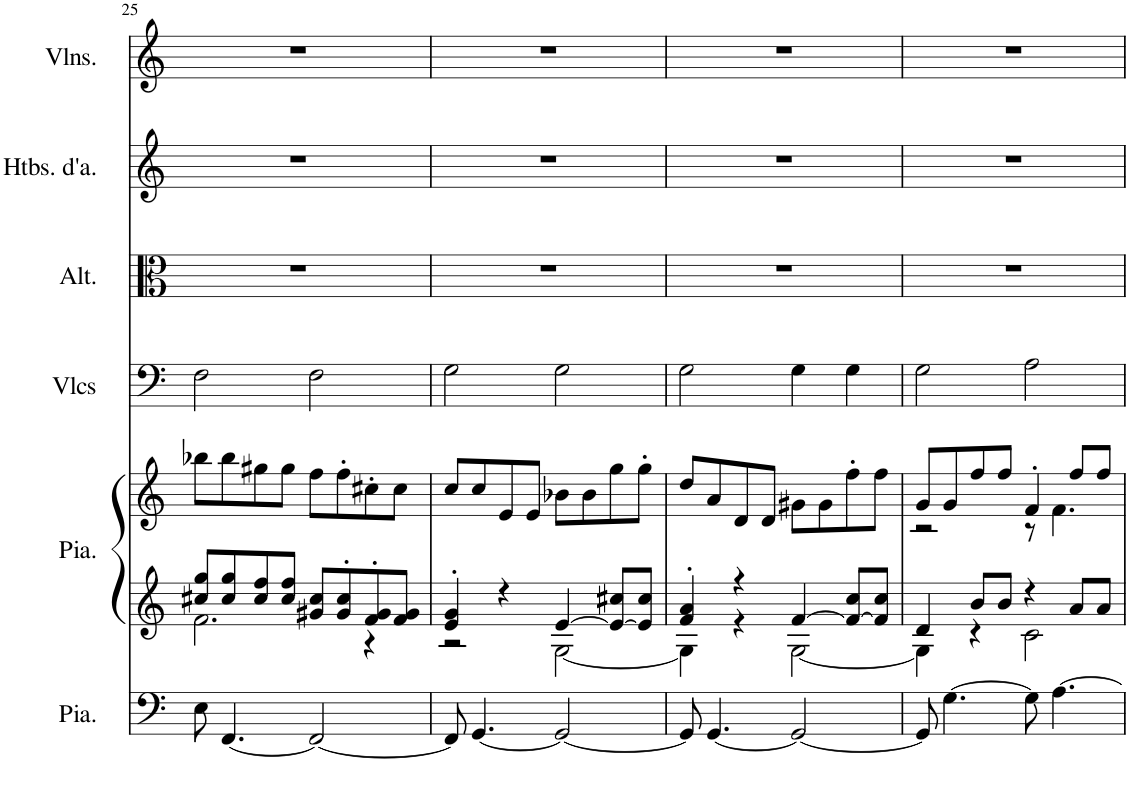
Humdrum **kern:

**kern	**kern	**kern	**kern	**kern	**kern	**kern
*part6	*part5	*part5	*part4	*part3	*part2	*part1
*staff7	*staff6	*staff5	*staff4	*staff3	*staff2	*staff1
*I"Piano, Pedals	*I"Piano, Organ	*	*I"Violoncelles, Bass	*I"Altos, Tenor	*I"Hautbois d'amour, Alto	*I"Violons, Soprano
*I'Pia.	*I'Pia.	*	*I'Vlcs	*I'Alt.	*I'Htbs. d'a.	*I'Vlns.
!!LO:PB:g=z
*clefF4	*clefG2	*clefG2	*clefF4	*clefC3	*clefG2	*clefG2
*	*	*	*	*	*Trd2c3	*
*k[]	*k[]	*k[]	*k[]	*k[]	*k[]	*k[]
*M4/4	*M4/4	*M4/4	*M4/4	*M4/4	*M4/4	*M4/4
=25	=25	=25	=25	=25	=25	=25
*	*^	*	*	*	*	*
8E\	8cc#X/ 8gg/L	2.f\	8bb-X\L	2F\	1r	1r	1r
[4.FF/	8cc#/ 8gg/	.	8bb-\	.	.	.	.
.	8cc#/ 8ff/	.	8gg#X\	.	.	.	.
.	8cc#/ 8ff/J	.	8gg#\J	.	.	.	.
2FF/_	8g#X/ 8cc#/L	.	8ff\L	2F\	.	.	.
.	8g#/' 8cc#/'	.	8ff'\	.	.	.	.
.	8f/' 8g#/'	4r	8cc#X'\	.	.	.	.
.	8f/ 8g#/J	.	8cc#\J	.	.	.	.
=26	=26	=26	=26	=26	=26	=26	=26
8FF/]	4e/' 4g/'	2r	8cc/L	2G\	1r	1r	1r
[4.GG/	.	.	8cc/	.	.	.	.
.	4r	.	8e/	.	.	.	.
.	.	.	8e/J	.	.	.	.
2GG/_	[4e/	[2G\	8b-X\L	2G\	.	.	.
.	.	.	8b-\	.	.	.	.
.	8e/_ 8cc#X/L	.	8gg\	.	.	.	.
.	8e/] 8cc#/J	.	8gg'\J	.	.	.	.
=27	=27	=27	=27	=27	=27	=27	=27
8GG/]	4f/' 4a/'	4G\]	8dd/L	2G\	1r	1r	1r
[4.GG/	.	.	8a/	.	.	.	.
.	4r	4r	8d/	.	.	.	.
.	.	.	8d/J	.	.	.	.
2GG/_	[4f/	[2G\	8g#X\L	4G\	.	.	.
.	.	.	8g#\	.	.	.	.
.	8f/_ 8cc/L	.	8ff'\	4G\	.	.	.
.	8f/] 8cc/J	.	8ff\J	.	.	.	.
=28	=28	=28	=28	=28	=28	=28	=28
*	*	*	*^	*	*	*	*
8GG/]	4d/	4G\]	8g/L	2r	2G\	1r	1r	1r
[4.G\	.	.	8g/	.	.	.	.	.
.	8b/L	4r	8ff/	.	.	.	.	.
.	8b/J	.	8ff/J	.	.	.	.	.
8G\]	4r	2c\	4f'/	8r	2A\	.	.	.
[4.A\	.	.	.	4.f\	.	.	.	.
.	8a/L	.	8ff/L	.	.	.	.	.
.	8a/J	.	8ff/J	.	.	.	.	.
*	*v	*v	*	*	*	*	*	*
*	*	*v	*v	*	*	*	*
=	=	=	=	=	=	=
*-	*-	*-	*-	*-	*-	*-
